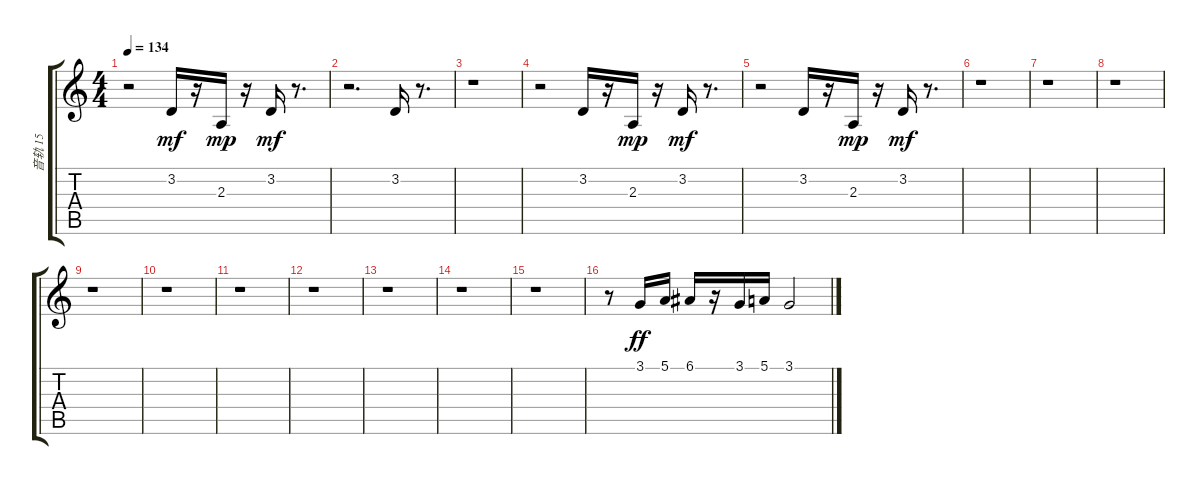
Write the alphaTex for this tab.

\track ("音轨 15" "音轨 15") {instrument guitarfretnoise}
\staff {score tabs}
\tuning (E4 B3 G3 D3 A2 E2) {hide}
\ts (4 4)
\tempo 134
\clef g2
\ks c
r.2{dy mf} 3.2.16 r.16 2.3.16{dy mp} r.16 3.2.16{dy mf} r.8{d} |
r.2{d} 3.2.16 r.8{d} |
r.1 |
r.2 3.2.16 r.16 2.3.16{dy mp} r.16 3.2.16{dy mf} r.8{d} |
r.2 3.2.16 r.16 2.3.16{dy mp} r.16 3.2.16{dy mf} r.8{d} |
r.1 |
r.1 |
r.1 |
r.1 |
r.1 |
r.1 |
r.1 |
r.1 |
r.1 |
r.1 |
r.8 3.1.16{dy ff volume 9 balance 8 instrument lead2sawtooth} 5.1.16 6.1.16 r.16 3.1.16 5.1.16 3.1.2
